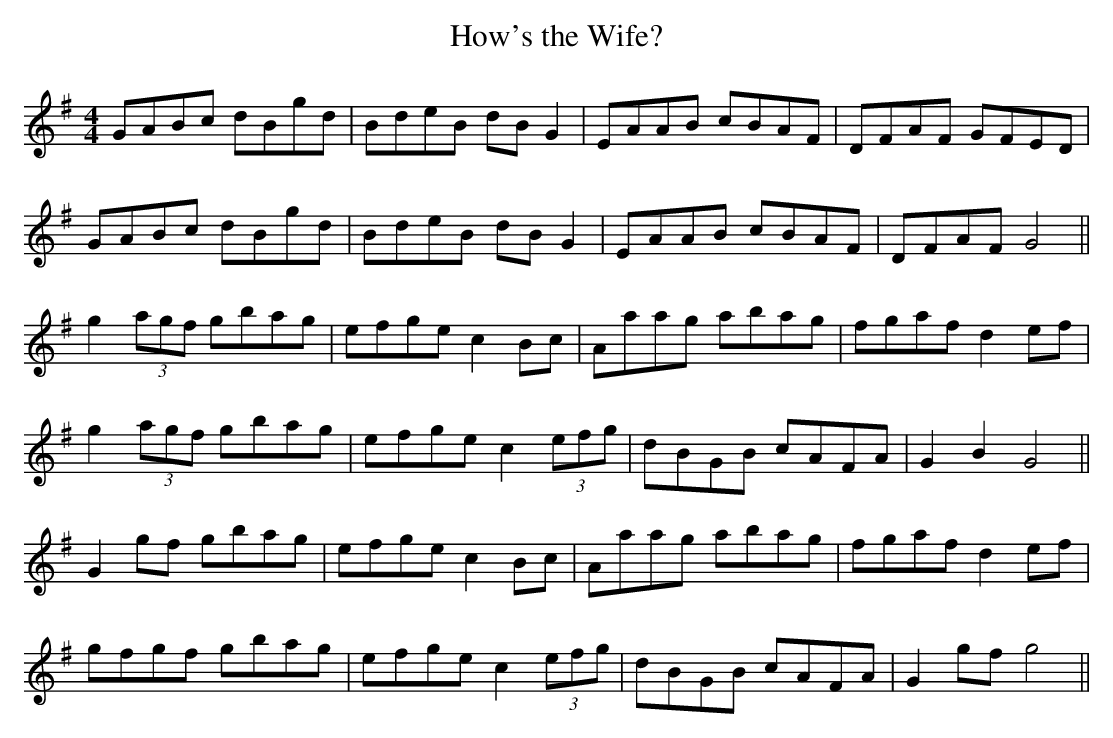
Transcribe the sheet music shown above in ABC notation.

X:1
T: How's the Wife?
L: 1/8
M: 4/4
K: G
GABc dBgd|BdeB dB G2|EAAB cBAF|DFAF GFED|
GABc dBgd|BdeB dB G2|EAAB cBAF|DFAF G4 ||
g2 (3agf gbag|efge c2 Bc|Aaag abag|fgaf d2 ef|
g2 (3agf gbag|efge c2 (3efg|dBGB cAFA|G2 B2 G4 ||
G2 gf gbag|efge c2 Bc|Aaag abag|fgaf d2 ef|
gfgf gbag|efge c2 (3efg|dBGB cAFA|G2 gf g4 ||
